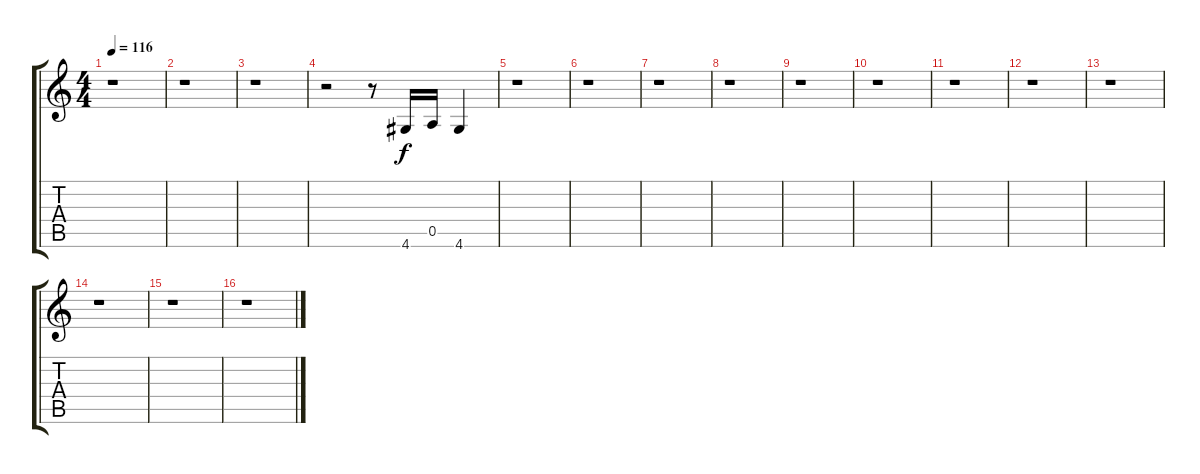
\track "" {instrument fretlessbass}
\staff {score tabs}
\tuning (E4 B3 G3 D3 A2 E2) {hide}
\ts (4 4)
\tempo 116
\clef g2
\ks c
r.1{dy f} |
r.1 |
r.1 |
r.2 r.8 4.6.16 0.5.16 4.6.4 |
r.1 |
r.1 |
r.1 |
r.1 |
r.1 |
r.1 |
r.1 |
r.1 |
r.1 |
r.1 |
r.1 |
r.1
